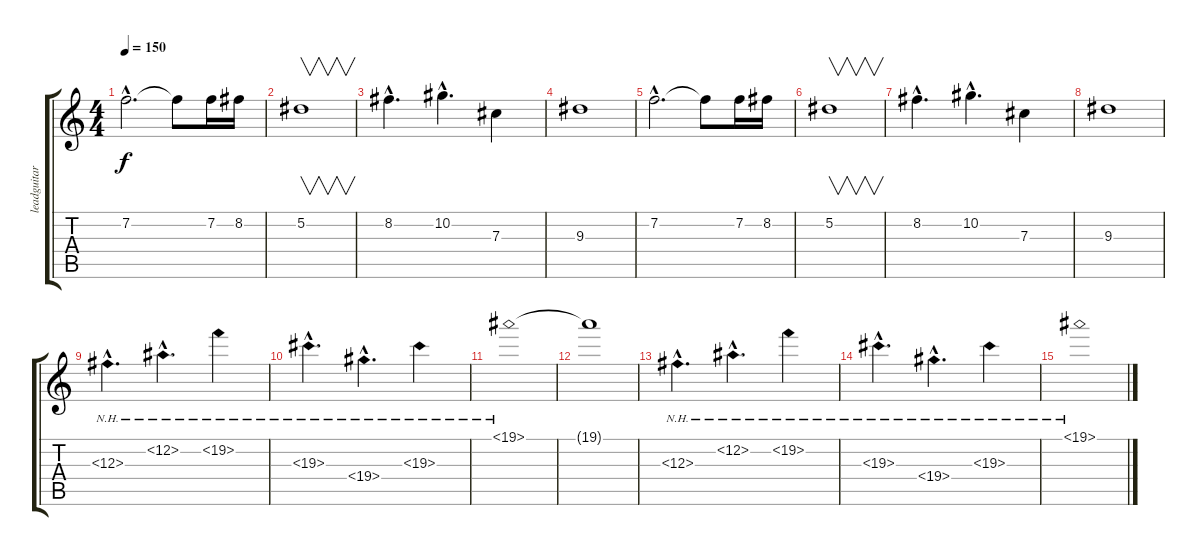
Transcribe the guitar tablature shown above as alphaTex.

\track ("leadguitar" "leadguitar") {instrument acousticguitarsteel}
\staff {score tabs}
\tuning (Eb4 Bb3 Gb3 Db3 Ab2 Eb2) {hide}
\ts (4 4)
\tempo 150
\clef g2
\ks c
7.2{hac}.2{d dy f} 7.2{t}.8 7.2.16 8.2.16 |
5.2.1{v} |
8.2{hac}.4{d} 10.2{hac}.4{d} 7.3.4 |
9.3.1 |
7.2{hac}.2{d} 7.2{t}.8 7.2.16 8.2.16 |
5.2.1{v} |
8.2{hac}.4{d} 10.2{hac}.4{d} 7.3.4 |
9.3.1 |
12.3{nh hac}.4{d} 12.2{nh hac}.4{d} 19.2{nh}.4 |
19.3{nh hac}.4{d} 19.4{nh hac}.4{d} 19.3{nh}.4 |
19.1{nh}.1 |
19.1{t}.1 |
12.3{nh hac}.4{d} 12.2{nh hac}.4{d} 19.2{nh}.4 |
19.3{nh hac}.4{d} 19.4{nh hac}.4{d} 19.3{nh}.4 |
19.1{nh}.1
